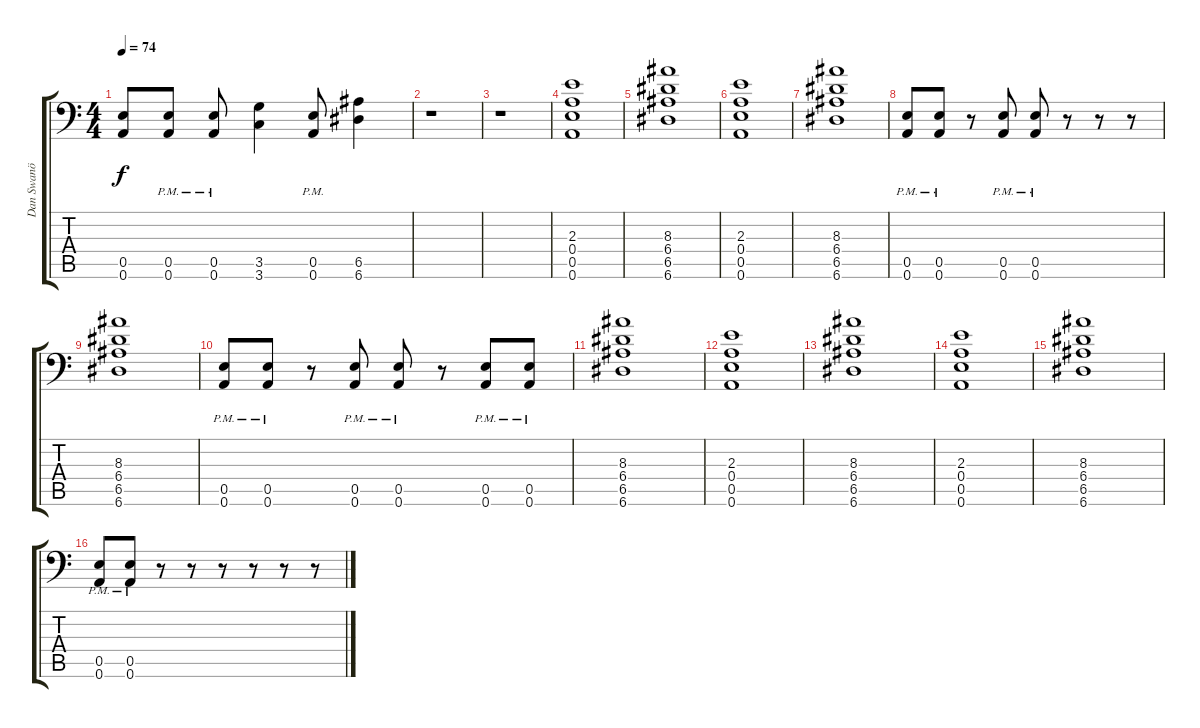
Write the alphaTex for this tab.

\track ("Dan Swanö - Guitar" "Dan Swanö ") {instrument distortionguitar}
\staff {score tabs}
\tuning (B3 Gb3 D3 A2 E2 A1) {hide}
\ts (4 4)
\tempo 74
\clef f4
\ks c
(0.5 0.6).8{dy f} (0.5{pm} 0.6{pm}).8 (0.5{pm} 0.6{pm}).8 (3.5 3.6).4 (0.5{pm} 0.6{pm}).8 (6.5 6.6).4 |
r.1 |
r.1 |
(2.3 0.4 0.5 0.6).1 |
(8.3 6.4 6.5 6.6).1 |
(2.3 0.4 0.5 0.6).1 |
(8.3 6.4 6.5 6.6).1 |
(0.5{pm} 0.6{pm}).8 (0.5{pm} 0.6{pm}).8 r.8 (0.5{pm} 0.6{pm}).8 (0.5{pm} 0.6{pm}).8 r.8 r.8 r.8 |
(8.3 6.4 6.5 6.6).1 |
(0.5{pm} 0.6{pm}).8 (0.5{pm} 0.6{pm}).8 r.8 (0.5{pm} 0.6{pm}).8 (0.5{pm} 0.6{pm}).8 r.8 (0.5{pm} 0.6{pm}).8 (0.5{pm} 0.6{pm}).8 |
(8.3 6.4 6.5 6.6).1 |
(2.3 0.4 0.5 0.6).1 |
(8.3 6.4 6.5 6.6).1 |
(2.3 0.4 0.5 0.6).1 |
(8.3 6.4 6.5 6.6).1 |
(0.5{pm} 0.6{pm}).8 (0.5{pm} 0.6{pm}).8 r.8 r.8 r.8 r.8 r.8 r.8
